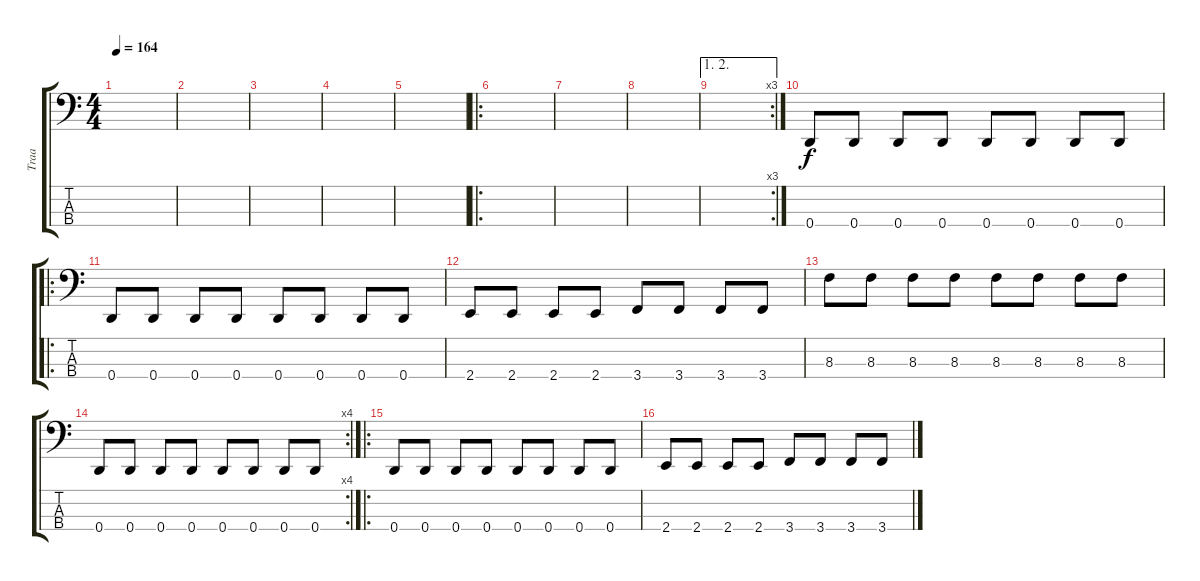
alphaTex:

\track ("Traa" "Traa") {instrument electricbasspick}
\staff {score tabs}
\tuning (G2 D2 A1 D1) {hide}
\ts (4 4)
\tempo 164
\tempo 150
\tempo 164
\clef f4
\ks c
|
|
|
|
|
\ro
|
|
|
\ae (1 2)
\rc 3
|
0.4.8 0.4.8 0.4.8 0.4.8 0.4.8 0.4.8 0.4.8 0.4.8 |
\ro
0.4.8 0.4.8 0.4.8 0.4.8 0.4.8 0.4.8 0.4.8 0.4.8 |
2.4.8 2.4.8 2.4.8 2.4.8 3.4.8 3.4.8 3.4.8 3.4.8 |
8.3.8 8.3.8 8.3.8 8.3.8 8.3.8 8.3.8 8.3.8 8.3.8 |
\rc 4
0.4.8 0.4.8 0.4.8 0.4.8 0.4.8 0.4.8 0.4.8 0.4.8 |
\ro
0.4.8 0.4.8 0.4.8 0.4.8 0.4.8 0.4.8 0.4.8 0.4.8 |
2.4.8 2.4.8 2.4.8 2.4.8 3.4.8 3.4.8 3.4.8 3.4.8
